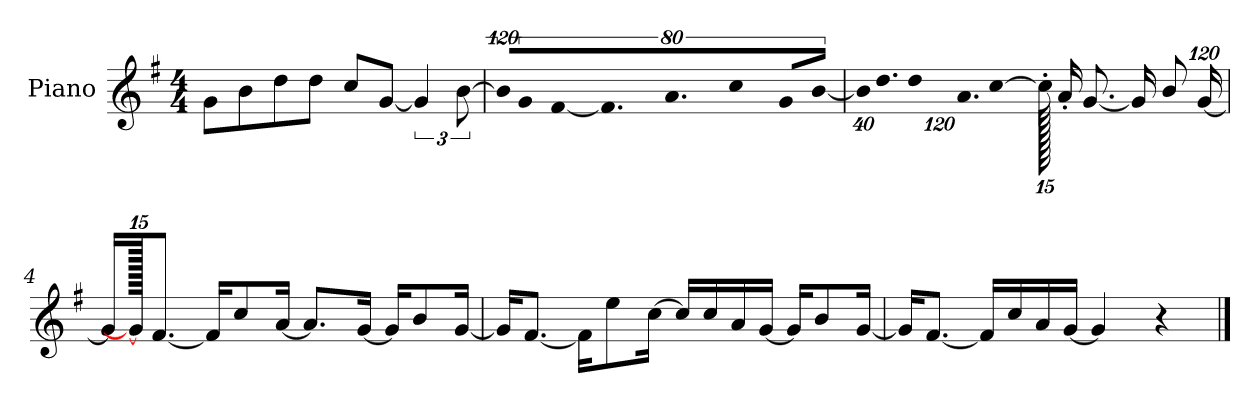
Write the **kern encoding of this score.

**kern
*part1
*staff1
*I"Piano
*I'P-no
*clefG2
*k[f#]
*M4/4
*MM90
=1
8g\L
8b\
8dd\
8dd\J
8cc/L
[8g/J
6g/]
[12b\
=2
!LO:N:vis=16
1920%107b/KL]
!LO:N:vis=8
640%71g/
!LO:N:vis=16
[1920%107f#/K
9.f#/]
9.a/J
!LO:N:vis=4
1920%427cc\
!LO:N:vis=8
640%71g/L
!LO:N:vis=8
[640%71b/J
=3
*Xbrackettup
!LO:N:vis=32
640%23b\KLL]
!LO:N:vis=16.
960%103dd\J
!LO:N:vis=8
960%137dd\
!LO:N:vis=16.
960%103a\L
[384%41cc\J
1920cc'\]
16a'/KL
[8.g/J
16g/KL]
8b/
[1920%119g/Jk
=4
16g/KL]
1920g/_
[8.f#/J
16f#/KL]
8cc/
[16a/Jk
8.a/L]
[16g/Jk
16g/KL]
8b/
[16g/Jk
!!LO:LB:g=z
=5
16g/KL]
[8.f#/J
16f#\KL]
8ee\
[16cc\Jk
16cc/LL]
16cc/
16a/
[16g/JJ
16g/KL]
8b/
[16g/Jk
=6
16g/KL]
[8.f#/J
16f#/LL]
16cc/
16a/
[16g/JJ
4g/]
4r
==
*-
